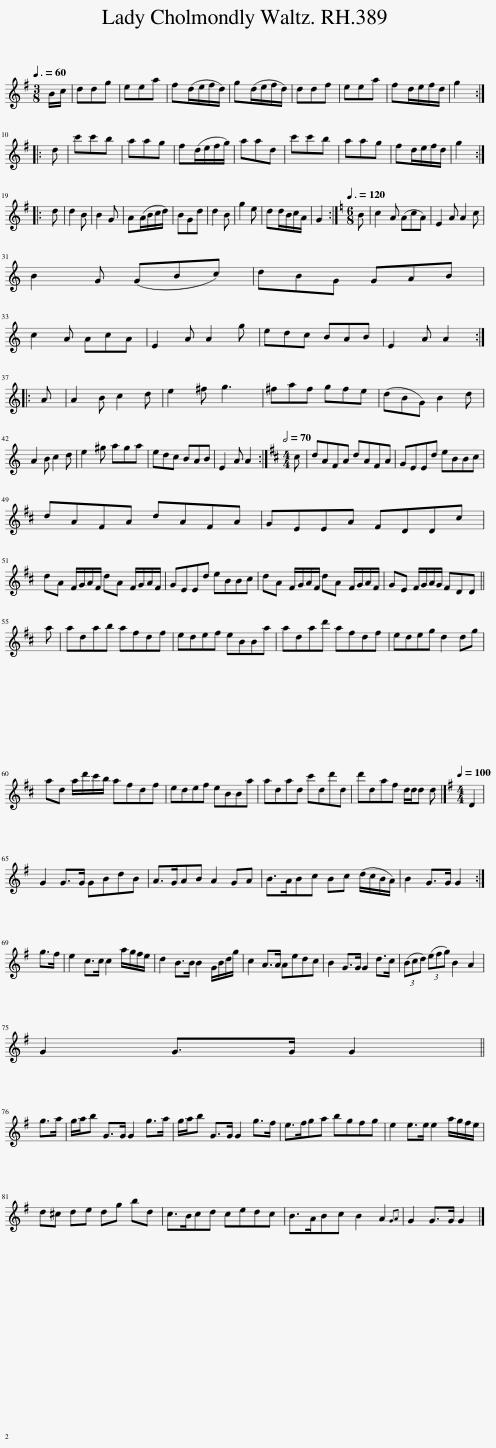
X:1
L:1/8
Q:3/8=60
M:3/8
I:linebreak $
K:G
V:1 treble
V:1
 B/c/ | ddg | eea | f(d/e/f/d/) | g(d/e/f/d/) | %5
 ddf | eea | fd/e/f/d/ | g2 ::$ d | %10
 c'c'b | aag | f(d/e/f/g/) | aad | c'c'b | %15
 aag | fd/e/f/d/ | g2 ::$ d | d2 B | %20
 B2 G | A(A/B/c/d/) | BGd | d2 B | g2 e | %25
 dd/B/c/A/ | G2 :|[K:Amin][M:6/8][Q:3/8=120] B | c2 A (AcA) | E2 A A2 c |$ %30
 B2 G (GBc) | dBG GAB |$ c2 A AcA | E2 A A2 g | edc BAB | %35
 E2 A A2 ::$ A | A2 B c2 d | e2 ^f g3 | ^faf gfe | %40
 (dBG) B2 d |$ A2 B c2 d | e2 ^g aga | edc BAB | E2 A A2 :| %45
[K:D][M:4/4][Q:1/2=70] c | dAFA dAFA | GEEd eBBc |$ dAFA dAFA | GEEA FDDc |$ %50
 dA F/G/A/F/ dA F/G/A/F/ | GEEd eBBc | dA F/G/A/F/ dA F/G/A/F/ | GE F/G/A/G/ FDD ||$ a | %55
 adab afdf | edef eBBa | adad' afdf | edeg d2 dg |$ ad a/d'/c'/b/ afdf | %60
 edef eBBa | adad c'dd'd | d'daf d/d/d d |][K:G][M:4/4][Q:1/4=100] D2 |$ G2 G>G GBdB | %65
 A>GAB A2 GA | B>ABc Bc (d/c/B/A/) | B2 G>G G2 :|$ g>f | e2 c>c c2 a/g/f/e/ | %70
 d2 B>B B2 G/B/d/g/ | c2 A>A Aedc | B2 G>G G2 d>c | (3(Bcd) (3(efg) B2 A2 |$ G2 G>G G2 ||$ %75
 g>a | g/a/b G>G G2 g>a | g/a/b G>G G2 g>f | e>fga bgfg | e2 e>e e2 a/g/f/e/ |$ %80
 d^c de dg bd | c>Bcd cedc | B>ABc B2 A2{GA} | G2 G>G G2 |] %84
